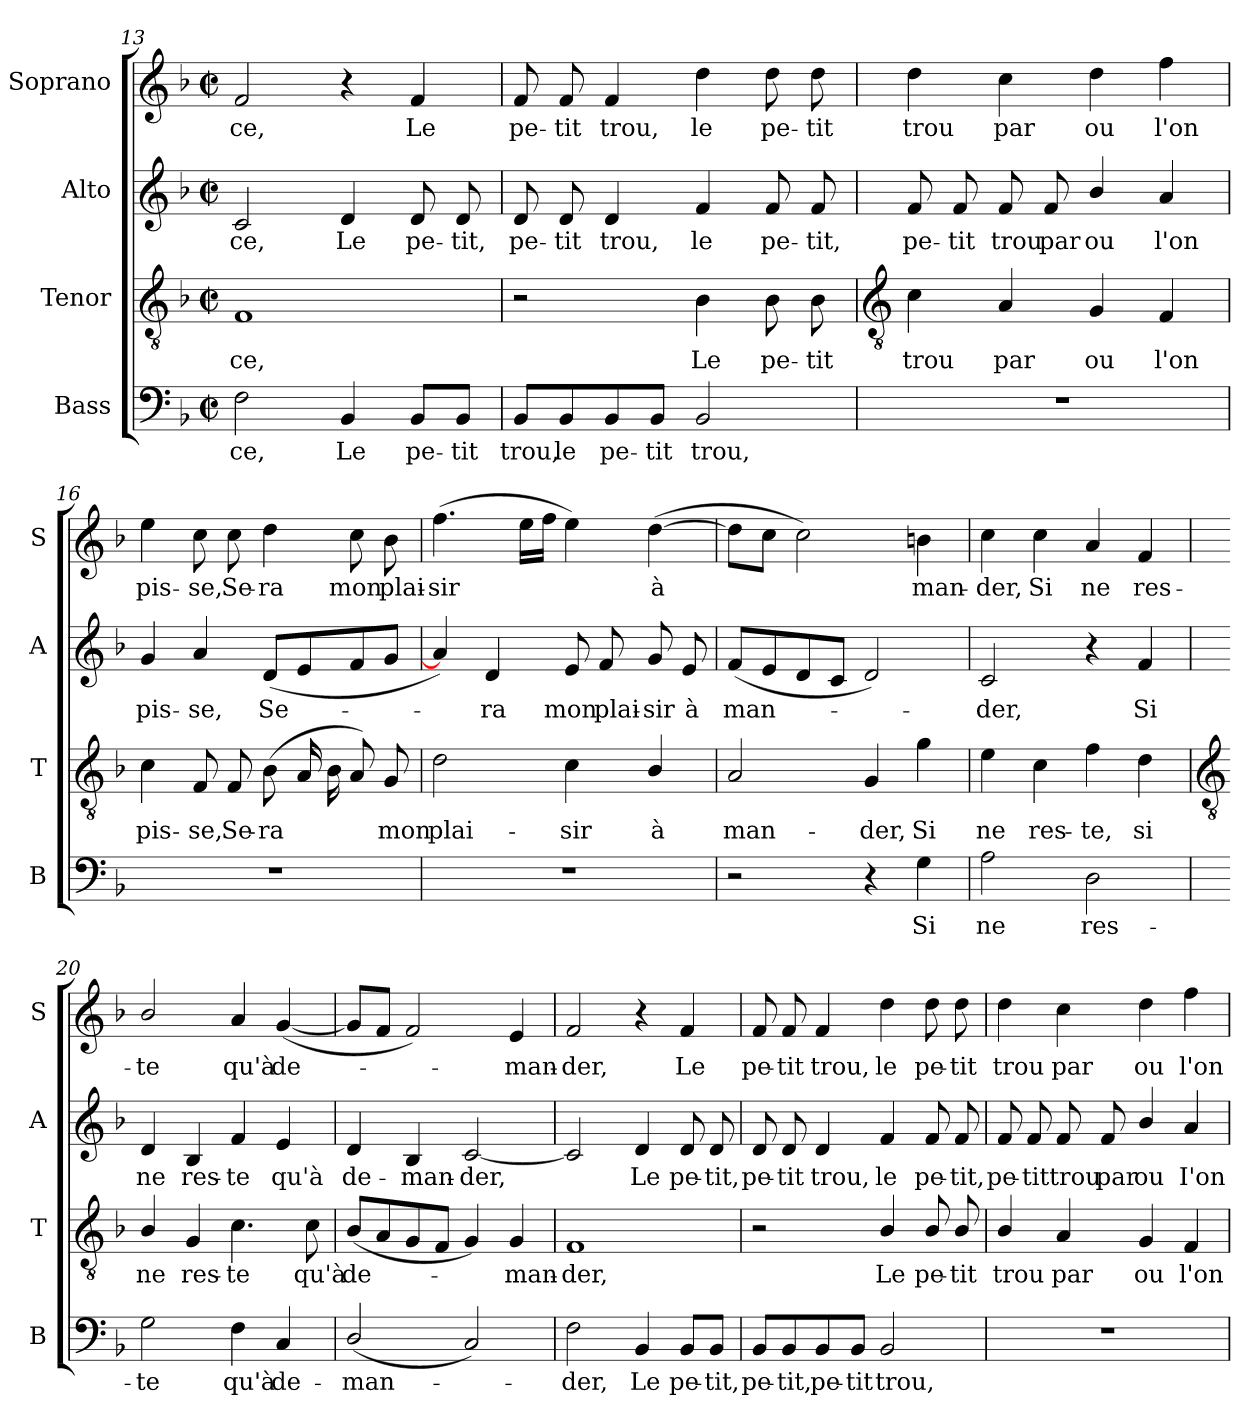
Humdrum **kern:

**kern	**text	**kern	**text	**kern	**text	**kern	**text
*part4	*part4	*part3	*part3	*part2	*part2	*part1	*part1
*staff4	*staff4	*staff3	*staff3	*staff2	*staff2	*staff1	*staff1
*I"Bass	*	*I"Tenor	*	*I"Alto	*	*I"Soprano	*
*I'B	*	*I'T	*	*I'A	*	*I'S	*
*clefF4	*	*clefGv2	*	*clefG2	*	*clefG2	*
*k[b-]	*	*k[b-]	*	*k[b-]	*	*k[b-]	*
*F:	*	*F:	*	*F:	*	*F:	*
*M2/2	*	*M2/2	*	*M2/2	*	*M2/2	*
*met(c|)	*	*met(c|)	*	*met(c|)	*	*met(c|)	*
=13	=13	=13	=13	=13	=13	=13	=13
!	!LO:LY:b	!	!LO:LY:b	!	!LO:LY:b	!	!LO:LY:b
2F	ce,	1F	-ce,	2c	ce,	2f	-ce,
!	!LO:LY:b	!	!	!	!LO:LY:b	!	!
4BB-	Le	.	.	4d	Le	4r	.
!	!LO:LY:b	!	!	!	!LO:LY:b	!	!LO:LY:b
8BB-/L	pe-	.	.	8d	pe-	4f	Le
!	!LO:LY:b	!	!	!	!LO:LY:b	!	!
8BB-/J	-tit	.	.	8d	-tit,	.	.
=14	=14	=14	=14	=14	=14	=14	=14
!	!LO:LY:b	!	!	!	!LO:LY:b	!	!LO:LY:b
8BB-/L	trou,	2r	.	8d	pe-	8f	pe-
!	!LO:LY:b	!	!	!	!LO:LY:b	!	!LO:LY:b
8BB-/	le	.	.	8d	-tit	8f	-tit
!	!LO:LY:b	!	!	!	!LO:LY:b	!	!LO:LY:b
8BB-/	pe-	.	.	4d	trou,	4f	trou,
!	!LO:LY:b	!	!	!	!	!	!
8BB-/J	-tit	.	.	.	.	.	.
!	!LO:LY:b	!	!LO:LY:b	!	!LO:LY:b	!	!LO:LY:b
2BB-	trou,	4B-	Le	4f	le	4dd	le
!	!	!	!LO:LY:b	!	!LO:LY:b	!	!LO:LY:b
.	.	8B-	pe-	8f	pe-	8dd	pe-
!	!	!	!LO:LY:b	!	!LO:LY:b	!	!LO:LY:b
.	.	8B-	-tit	8f	-tit,	8dd	-tit
!!LO:LB:g=z
=15	=15	=15	=15	=15	=15	=15	=15
*	*	*clefGv2	*	*	*	*	*
!	!	!	!LO:LY:b	!	!LO:LY:b	!	!LO:LY:b
1r	.	4c	trou	8f	pe-	4dd	trou
!	!	!	!	!	!LO:LY:b	!	!
.	.	.	.	8f	-tit	.	.
!	!	!	!LO:LY:b	!	!LO:LY:b	!	!LO:LY:b
.	.	4A	par	8f	trou	4cc	par
!	!	!	!	!	!LO:LY:b	!	!
.	.	.	.	8f	par	.	.
!	!	!	!LO:LY:b	!	!LO:LY:b	!	!LO:LY:b
.	.	4G	ou	4b-/	ou	4dd	ou
!	!	!	!LO:LY:b	!	!LO:LY:b	!	!LO:LY:b
.	.	4F	l'on	4a	l'on	4ff	l'on
=16	=16	=16	=16	=16	=16	=16	=16
!	!	!	!LO:LY:b	!	!LO:LY:b	!	!LO:LY:b
1r	.	4c	pis-	4g	pis-	4ee	pis-
!	!	!	!LO:LY:b	!	!LO:LY:b	!	!LO:LY:b
.	.	8F	-se,	4a	-se,	8cc	-se,
!	!	!	!LO:LY:b	!	!	!	!LO:LY:b
.	.	8F	Se-	.	.	8cc	Se-
!	!	!	!LO:LY:b	!	!LO:LY:b	!	!LO:LY:b
.	.	(<8B-L	-ra	(<8dL	Se-	4dd	-ra
.	.	16AL	.	8e	.	.	.
.	.	16B-	.	.	.	.	.
!	!	!	!	!	!	!	!LO:LY:b
.	.	8AJ)	.	8f	.	8cc	mon
!	!	!	!LO:LY:b	!	!	!	!LO:LY:b
.	.	8G	mon	8gJ	.	8b-	plai-
=17	=17	=17	=17	=17	=17	=17	=17
!	!	!	!LO:LY:b	!	!	!	!LO:LY:b
1r	.	2d	plai-	4a])	.	(>4.ff	-sir
!	!	!	!	!	!LO:LY:b	!	!
.	.	.	.	4d	ra	.	.
.	.	.	.	.	.	16eeLL	.
.	.	.	.	.	.	16ffJJ	.
!	!	!	!LO:LY:b	!	!LO:LY:b	!	!
.	.	4c	-sir	8e	mon	4ee)	.
!	!	!	!	!	!LO:LY:b	!	!
.	.	.	.	8f	plai-	.	.
!	!	!	!LO:LY:b	!	!LO:LY:b	!	!LO:LY:b
.	.	4B-/	à	8g	-sir	(>[4dd	à
!	!	!	!	!	!LO:LY:b	!	!
.	.	.	.	8e	à	.	.
=18	=18	=18	=18	=18	=18	=18	=18
!	!	!	!LO:LY:b	!	!LO:LY:b	!	!
2r	.	2A	man-	(<8fL	man-	8ddL]	.
.	.	.	.	8e	.	8ccJ	.
.	.	.	.	8d	.	2cc)	.
.	.	.	.	8cJ	.	.	.
!	!	!	!LO:LY:b	!	!	!	!
4r	.	4G	-der,	2d)	.	.	.
!	!LO:LY:b	!	!LO:LY:b	!	!	!	!LO:LY:b
4G	Si	4g	Si	.	.	4bn	man-
=19	=19	=19	=19	=19	=19	=19	=19
!	!LO:LY:b	!	!LO:LY:b	!	!LO:LY:b	!	!LO:LY:b
2A	ne	4e	ne	2c	der,	4cc	-der,
!	!	!	!LO:LY:b	!	!	!	!LO:LY:b
.	.	4c	res-	.	.	4cc	Si
!	!LO:LY:b	!	!LO:LY:b	!	!	!	!LO:LY:b
2D	res-	4f	-te,	4r	.	4a	ne
!	!	!	!LO:LY:b	!	!LO:LY:b	!	!LO:LY:b
.	.	4d	si	4f	Si	4f	res-
!!LO:LB:g=z
=20	=20	=20	=20	=20	=20	=20	=20
*	*	*clefGv2	*	*	*	*	*
!	!LO:LY:b	!	!LO:LY:b	!	!LO:LY:b	!	!LO:LY:b
2G	-te	4B-/	ne	4d	ne	2b-/	-te
!	!	!	!LO:LY:b	!	!LO:LY:b	!	!
.	.	4G	res-	4B-	res-	.	.
!	!LO:LY:b	!	!LO:LY:b	!	!LO:LY:b	!	!LO:LY:b
4F	qu'à	4.c	-te	4f	-te	4a	qu'à
!	!LO:LY:b	!	!	!	!LO:LY:b	!	!LO:LY:b
4C	de-	.	.	4e	qu'à	(<[4g	de-
!	!	!	!LO:LY:b	!	!	!	!
.	.	8c	qu'à	.	.	.	.
=21	=21	=21	=21	=21	=21	=21	=21
!	!LO:LY:b	!	!LO:LY:b	!	!LO:LY:b	!	!
(<2D/	-man-	(<8B-L	de-	4d	de-	8gL]	.
.	.	8A	.	.	.	8fJ	.
!	!	!	!	!	!LO:LY:b	!	!
.	.	8G	.	4B-	-man-	2f)	.
.	.	8FJ	.	.	.	.	.
!	!	!	!	!	!LO:LY:b	!	!
2C)	.	4G)	.	[2c	-der,	.	.
!	!	!	!LO:LY:b	!	!	!	!LO:LY:b
.	.	4G	man-	.	.	4e	man-
=22	=22	=22	=22	=22	=22	=22	=22
!	!LO:LY:b	!	!LO:LY:b	!	!	!	!LO:LY:b
2F	der,	1F	-der,	2c]	.	2f	-der,
!	!LO:LY:b	!	!	!	!LO:LY:b	!	!
4BB-	Le	.	.	4d	Le	4r	.
!	!LO:LY:b	!	!	!	!LO:LY:b	!	!LO:LY:b
8BB-/L	pe-	.	.	8d	pe-	4f	Le
!	!LO:LY:b	!	!	!	!LO:LY:b	!	!
8BB-/J	-tit,	.	.	8d	-tit,	.	.
=23	=23	=23	=23	=23	=23	=23	=23
!	!LO:LY:b	!	!	!	!LO:LY:b	!	!LO:LY:b
8BB-/L	pe-	2r	.	8d	pe-	8f	pe-
!	!LO:LY:b	!	!	!	!LO:LY:b	!	!LO:LY:b
8BB-/	-tit,	.	.	8d	-tit	8f	-tit
!	!LO:LY:b	!	!	!	!LO:LY:b	!	!LO:LY:b
8BB-/	pe-	.	.	4d	trou,	4f	trou,
!	!LO:LY:b	!	!	!	!	!	!
8BB-/J	-tit	.	.	.	.	.	.
!	!LO:LY:b	!	!LO:LY:b	!	!LO:LY:b	!	!LO:LY:b
2BB-	trou,	4B-/	Le	4f	le	4dd	le
!	!	!	!LO:LY:b	!	!LO:LY:b	!	!LO:LY:b
.	.	8B-/	pe-	8f	pe-	8dd	pe-
!	!	!	!LO:LY:b	!	!LO:LY:b	!	!LO:LY:b
.	.	8B-/	-tit	8f	-tit,	8dd	-tit
=24	=24	=24	=24	=24	=24	=24	=24
!	!	!	!LO:LY:b	!	!LO:LY:b	!	!LO:LY:b
1r	.	4B-/	trou	8f	pe-	4dd	trou
!	!	!	!	!	!LO:LY:b	!	!
.	.	.	.	8f	-tit	.	.
!	!	!	!LO:LY:b	!	!LO:LY:b	!	!LO:LY:b
.	.	4A	par	8f	trou	4cc	par
!	!	!	!	!	!LO:LY:b	!	!
.	.	.	.	8f	par	.	.
!	!	!	!LO:LY:b	!	!LO:LY:b	!	!LO:LY:b
.	.	4G	ou	4b-/	ou	4dd	ou
!	!	!	!LO:LY:b	!	!LO:LY:b	!	!LO:LY:b
.	.	4F	l'on	4a	I'on	4ff	l'on
=	=	=	=	=	=	=	=
*-	*-	*-	*-	*-	*-	*-	*-
